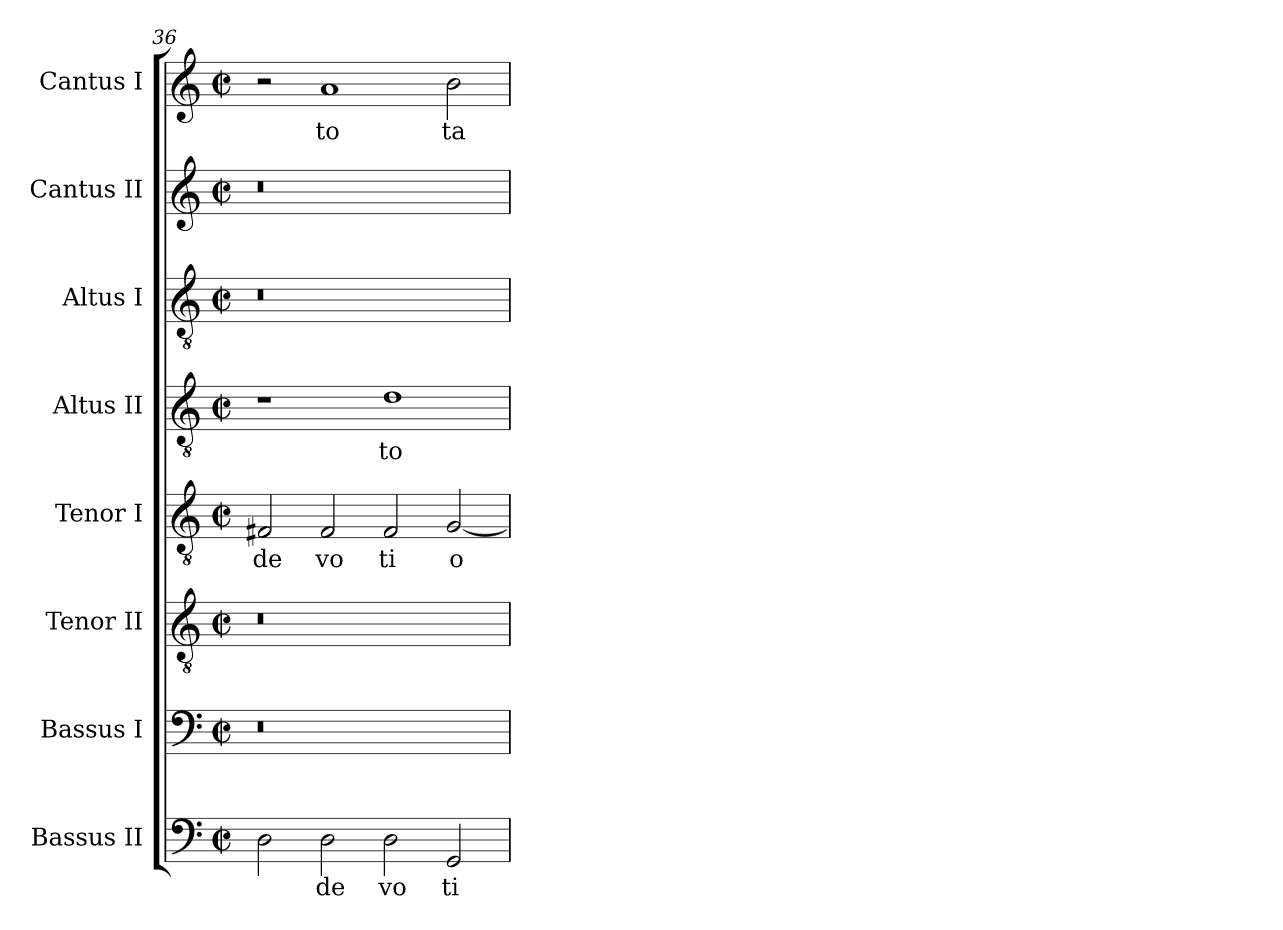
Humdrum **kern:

**kern	**text	**kern	**kern	**kern	**text	**kern	**text	**kern	**kern	**kern	**text
*part8	*part8	*part7	*part6	*part5	*part5	*part4	*part4	*part3	*part2	*part1	*part1
*staff8	*staff8	*staff7	*staff6	*staff5	*staff5	*staff4	*staff4	*staff3	*staff2	*staff1	*staff1
*I"Bassus II	*	*I"Bassus I	*I"Tenor II	*I"Tenor I	*	*I"Altus II	*	*I"Altus I	*I"Cantus II	*I"Cantus I	*
*clefF4	*	*clefF4	*clefGv2	*clefGv2	*	*clefGv2	*	*clefGv2	*clefG2	*clefG2	*
*M2/2	*	*M2/2	*M2/2	*M2/2	*	*M2/2	*	*M2/2	*M2/2	*M2/2	*
*met(c|)	*	*met(c|)	*met(c|)	*met(c|)	*	*met(c|)	*	*met(c|)	*met(c|)	*met(c|)	*
=36	=36	=36	=36	=36	=36	=36	=36	=36	=36	=36	=36
!	!	!	!	!	!LO:LY:b:cj	!	!	!	!	!	!
2D\	.	0r	0r	2F#X/	de	1r	.	0r	0r	2r	.
!	!LO:LY:b:cj	!	!	!	!LO:LY:b:cj	!	!	!	!	!	!LO:LY:b:cj
2D\	de	.	.	2F#/	vo	.	.	.	.	1a	to
!	!LO:LY:b:cj	!	!	!	!LO:LY:b:cj	!	!LO:LY:b:cj	!	!	!	!
2D\	vo	.	.	2F#/	ti	1d	to-	.	.	.	.
!	!LO:LY:b:cj	!	!	!	!LO:LY:b:cj	!	!	!	!	!	!LO:LY:b:cj
2GG/	ti	.	.	[<2G/	o	.	.	.	.	2b\	ta
=	=	=	=	=	=	=	=	=	=	=	=
*-	*-	*-	*-	*-	*-	*-	*-	*-	*-	*-	*-
